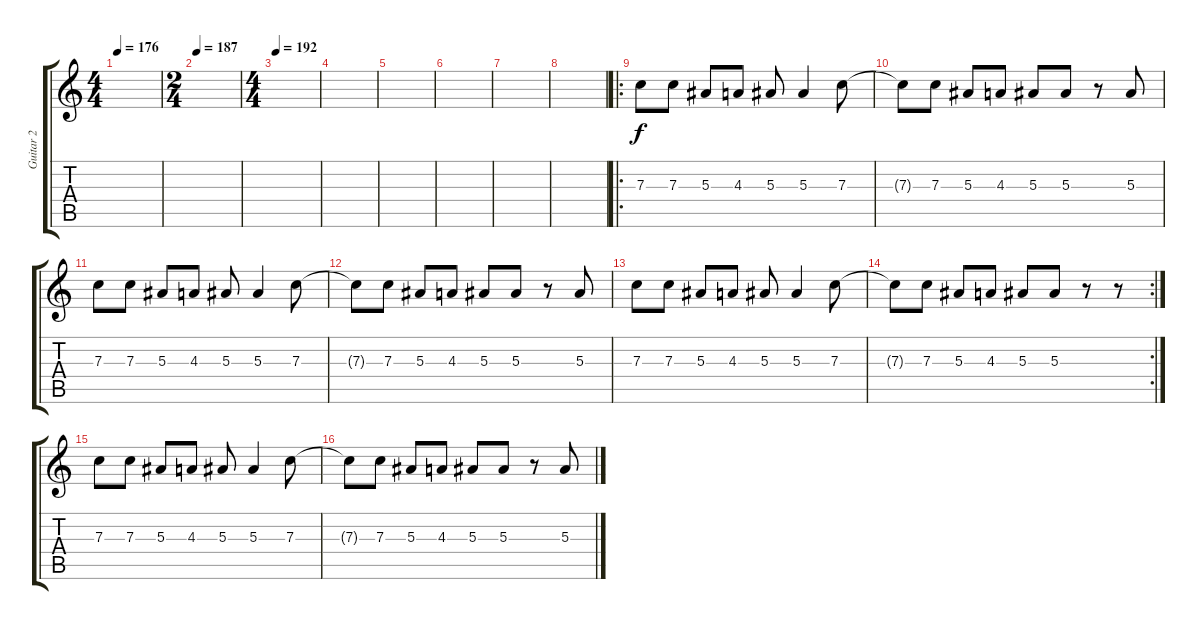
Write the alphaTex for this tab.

\track ("Guitar 2" "Guitar 2") {instrument distortionguitar}
\staff {score tabs}
\tuning (D4 A3 F3 C3 G2 C2) {hide}
\ts (4 4)
\tempo 176
\clef g2
\ks c
|
\ts (2 4)
\tempo 187
|
\ts (4 4)
\tempo 192
|
|
|
|
|
|
\ro
7.3.8 7.3.8 5.3.8 4.3.8 5.3.8 5.3.4 7.3.8 |
7.3{t}.8 7.3.8 5.3.8 4.3.8 5.3.8 5.3.8 r.8 5.3.8 |
7.3.8 7.3.8 5.3.8 4.3.8 5.3.8 5.3.4 7.3.8 |
7.3{t}.8 7.3.8 5.3.8 4.3.8 5.3.8 5.3.8 r.8 5.3.8 |
7.3.8 7.3.8 5.3.8 4.3.8 5.3.8 5.3.4 7.3.8 |
\rc 2
7.3{t}.8 7.3.8 5.3.8 4.3.8 5.3.8 5.3.8 r.8 r.8 |
7.3.8 7.3.8 5.3.8 4.3.8 5.3.8 5.3.4 7.3.8 |
7.3{t}.8 7.3.8 5.3.8 4.3.8 5.3.8 5.3.8 r.8 5.3.8
